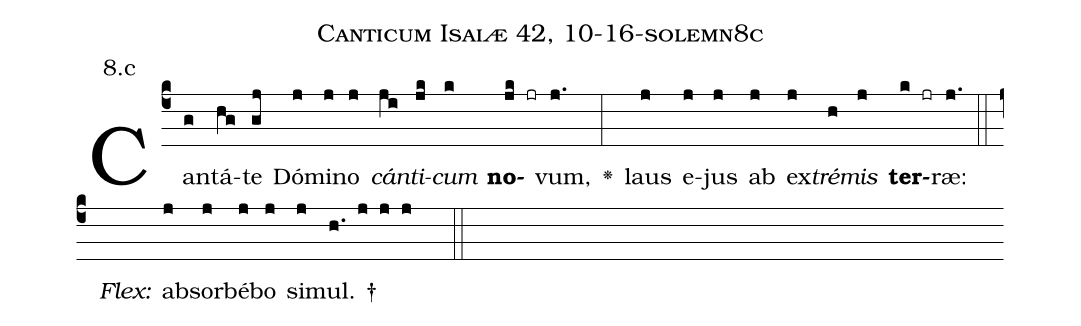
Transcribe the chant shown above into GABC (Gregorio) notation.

name: Canticum Isaiæ 42, 10-16-solemn8c;
annotation: 8.c;
%%
(c4)Can(g)tá(hg)te(gj) Dó(j)mi(j)no(j) <i>cán</i>(ji)<i>ti</i>(jk)<i>cum</i>(k) <b>no</b>(jk jr)vum,(j.) <v>\greheightstar</v>(:) laus(j) e(j)jus(j) ab(j) ex(j)<i>tré</i>(h)<i>mis</i>(j) <b>ter</b>(k jr)ræ:(j.) (::)
<i>Flex:</i>()  ab(j)sor(j)bé(j)bo(j) si(j)mul. †(h. j j j  ::)

%E(j) u(j) o(h) u(j) a(k) e.(j.) (::)
